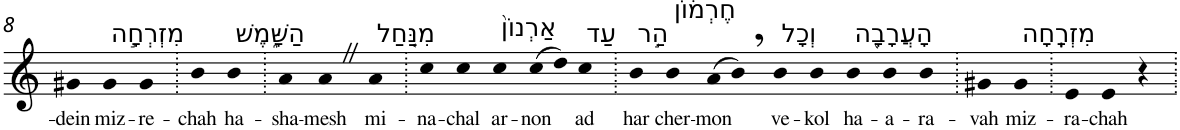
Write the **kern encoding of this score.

**kern	**text
*part1	*part1
*staff1	*staff1
*I"Piano	*
*I'Pno	*
!!LO:PB:g=z
*clefG2	*
*k[]	*
=8	=8
!	!LO:LY:b
4g#X	-dein
!LO:TX:a:t=מִזְרְחָ֣ה	!
!	!LO:LY:b
4g#	miz-
!	!LO:LY:b
4g#	-re-
=9.	=9.
!	!LO:LY:b
4b	-chah
!LO:TX:a:t=הַשָּׁ֑מֶשׁ	!
!	!LO:LY:b
4b	ha-
=10.	=10.
!	!LO:LY:b
4a	-sha-
!	!LO:LY:b
4aZ	-mesh
!LO:TX:a:t=מִנַּ֤חַל	!
!	!LO:LY:b
4a	mi-
=11.	=11.
!	!LO:LY:b
4cc	-na-
!	!LO:LY:b
4cc	-chal
!LO:TX:a:t=אַרְנוֹן֙	!
!	!LO:LY:b
4cc	ar-
!	!LO:LY:b
(>8cc	-non
8dd)	.
!LO:TX:a:t=עַד	!
!	!LO:LY:b
4cc	ad
=12.	=12.
!LO:TX:a:t=הַ֣ר	!
!	!LO:LY:b
4b	har
!LO:TX:a:t=חֶרְמ֔וֹן	!
!	!LO:LY:b
4b	cher-
!	!LO:LY:b
(>8a	-mon
8b,)	.
!LO:TX:a:t=וְכָל	!
!	!LO:LY:b
4b	ve-
!	!LO:LY:b
4b	-kol
!LO:TX:a:t=הָעֲרָבָ֖ה	!
!	!LO:LY:b
4b	ha-
!	!LO:LY:b
4b	-a-
!	!LO:LY:b
4b	-ra-
=13.	=13.
!	!LO:LY:b
4g#X	-vah
!LO:TX:a:t=מִזְרָֽחָה	!
!	!LO:LY:b
4g#	miz-
=14.	=14.
!	!LO:LY:b
4e	-ra-
!	!LO:LY:b
4e	-chah
4r	.
=.	=.
*-	*-
